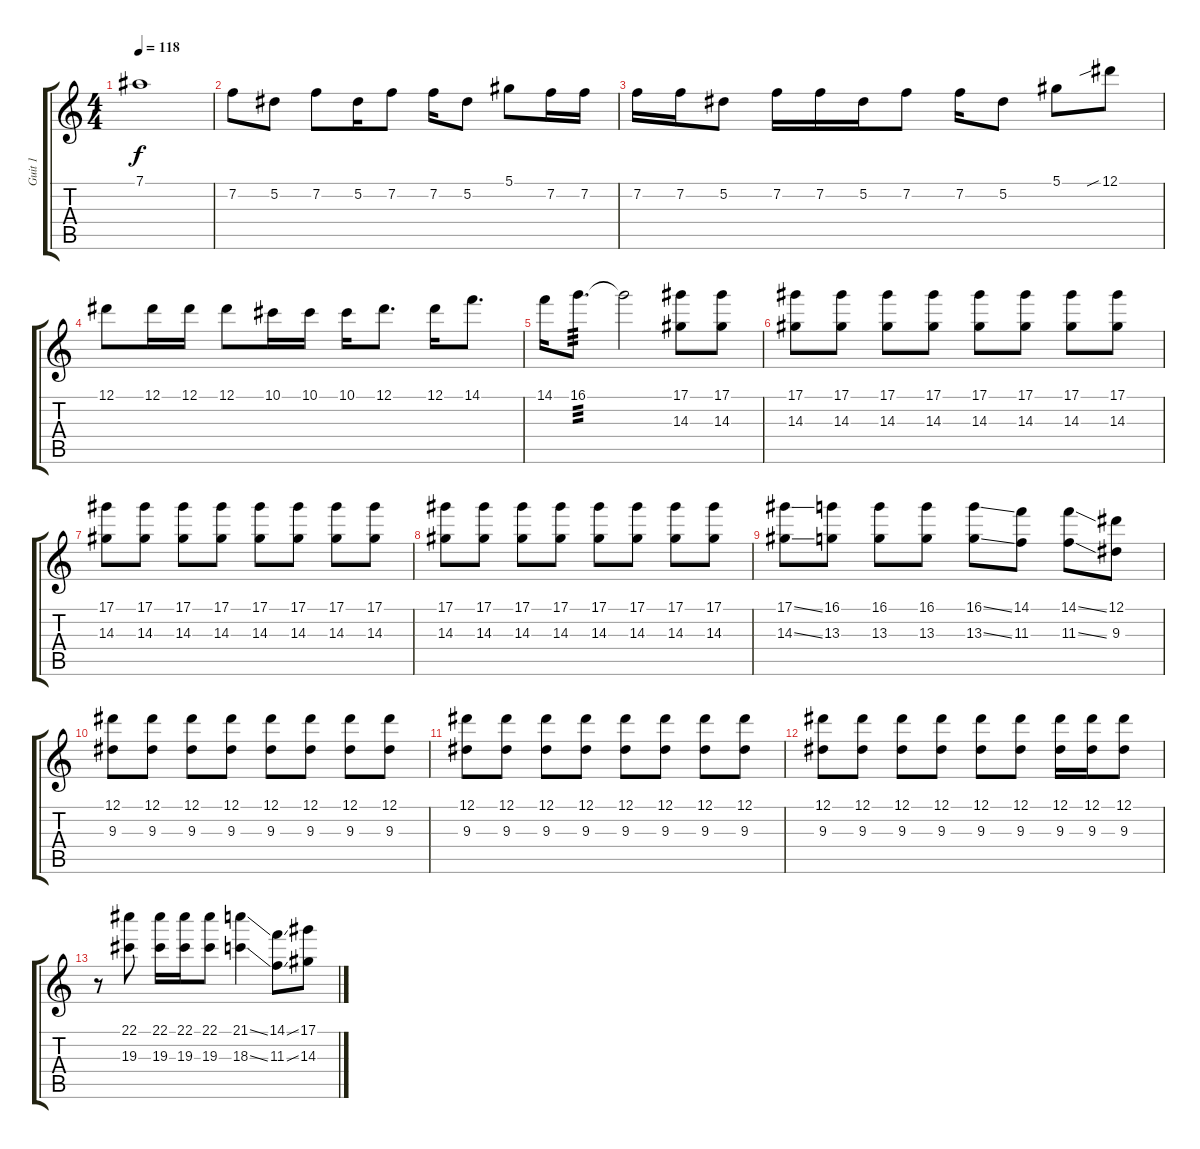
\track ("Guit 1" "Guit 1") {instrument distortionguitar}
\staff {score tabs}
\tuning (Eb4 Bb3 Gb3 Db3 Ab2 Eb2) {hide}
\ts (4 4)
\tempo 118
\clef g2
\ks c
7.1.1{dy f} |
7.2.8 5.2.8 7.2.8 5.2.16 7.2.8 7.2.16 5.2.8 5.1.8 7.2.16 7.2.16 |
7.2.16 7.2.16 5.2.8 7.2.16 7.2.16 5.2.16 7.2.8 7.2.16 5.2.8 5.1.8 12.1{sib}.8 |
12.1.8 12.1.16 12.1.16 12.1.8 10.1.16 10.1.16 10.1.16 12.1.8{d} 12.1.16 14.1.8{d} |
14.1.16 16.1.8{d tp 3} 16.1{t}.2 (17.1 14.3).8 (17.1 14.3).8 |
(17.1 14.3).8 (17.1 14.3).8 (17.1 14.3).8 (17.1 14.3).8 (17.1 14.3).8 (17.1 14.3).8 (17.1 14.3).8 (17.1 14.3).8 |
(17.1 14.3).8 (17.1 14.3).8 (17.1 14.3).8 (17.1 14.3).8 (17.1 14.3).8 (17.1 14.3).8 (17.1 14.3).8 (17.1 14.3).8 |
(17.1 14.3).8 (17.1 14.3).8 (17.1 14.3).8 (17.1 14.3).8 (17.1 14.3).8 (17.1 14.3).8 (17.1 14.3).8 (17.1 14.3).8 |
(17.1{ss} 14.3{ss}).8 (16.1 13.3).8 (16.1 13.3).8 (16.1 13.3).8 (16.1{ss} 13.3{ss}).8 (14.1 11.3).8 (14.1{ss} 11.3{ss}).8 (12.1 9.3).8 |
(12.1 9.3).8 (12.1 9.3).8 (12.1 9.3).8 (12.1 9.3).8 (12.1 9.3).8 (12.1 9.3).8 (12.1 9.3).8 (12.1 9.3).8 |
(12.1 9.3).8 (12.1 9.3).8 (12.1 9.3).8 (12.1 9.3).8 (12.1 9.3).8 (12.1 9.3).8 (12.1 9.3).8 (12.1 9.3).8 |
(12.1 9.3).8 (12.1 9.3).8 (12.1 9.3).8 (12.1 9.3).8 (12.1 9.3).8 (12.1 9.3).8 (12.1 9.3).16 (12.1 9.3).16 (12.1 9.3).8 |
r.8 (22.1 19.3).8 (22.1 19.3).16 (22.1 19.3).16 (22.1 19.3).8 (21.1{ss} 18.3{ss}).4 (14.1{ss} 11.3{ss}).8 (17.1 14.3).8
